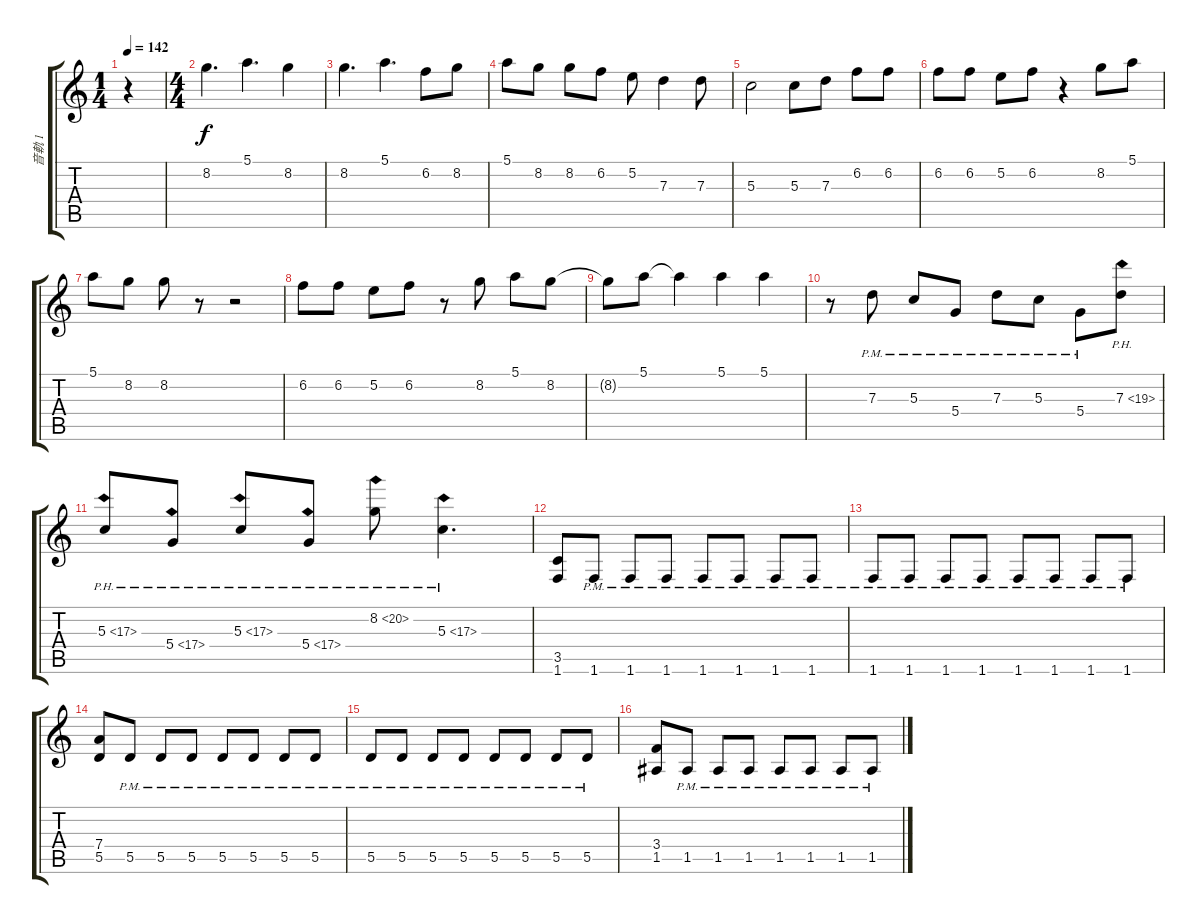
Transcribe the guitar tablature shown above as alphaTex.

\track ("音軌 1" "音軌 1") {instrument overdrivenguitar}
\staff {score tabs}
\tuning (E4 B3 G3 D3 A2 E2) {hide}
\ts (1 4)
\tempo 142
\clef g2
\ks c
r.4{dy f instrument overdrivenguitar} |
\ts (4 4)
8.2.4{d} 5.1.4{d} 8.2.4 |
8.2.4{d} 5.1.4{d} 6.2.8 8.2.8 |
5.1.8 8.2.8 8.2.8 6.2.8 5.2.8 7.3.4 7.3.8 |
5.3.2 5.3.8 7.3.8 6.2.8 6.2.8 |
6.2.8 6.2.8 5.2.8 6.2.8 r.4 8.2.8 5.1.8 |
5.1.8 8.2.8 8.2.8 r.8 r.2 |
6.2.8 6.2.8 5.2.8 6.2.8 r.8 8.2.8 5.1.8 8.2.8 |
8.2{t}.8 5.1.8 5.1{t}.4 5.1.4 5.1.4 |
r.8 7.3{pm}.8 5.3{pm}.8 5.4{pm}.8 7.3{pm}.8 5.3{pm}.8 5.4{pm}.8 7.3{ph 12}.8 |
5.3{ph 12}.8 5.4{ph 12}.8 5.3{ph 12}.8 5.4{ph 12}.8 8.2{ph 12}.8 5.3{ph 12}.4{d} |
(3.5 1.6).8 1.6{pm}.8 1.6{pm}.8 1.6{pm}.8 1.6{pm}.8 1.6{pm}.8 1.6{pm}.8 1.6{pm}.8 |
1.6{pm}.8 1.6{pm}.8 1.6{pm}.8 1.6{pm}.8 1.6{pm}.8 1.6{pm}.8 1.6{pm}.8 1.6{pm}.8 |
(7.4 5.5).8 5.5{pm}.8 5.5{pm}.8 5.5{pm}.8 5.5{pm}.8 5.5{pm}.8 5.5{pm}.8 5.5{pm}.8 |
5.5{pm}.8 5.5{pm}.8 5.5{pm}.8 5.5{pm}.8 5.5{pm}.8 5.5{pm}.8 5.5{pm}.8 5.5{pm}.8 |
(3.4 1.5).8 1.5{pm}.8 1.5{pm}.8 1.5{pm}.8 1.5{pm}.8 1.5{pm}.8 1.5{pm}.8 1.5{pm}.8
